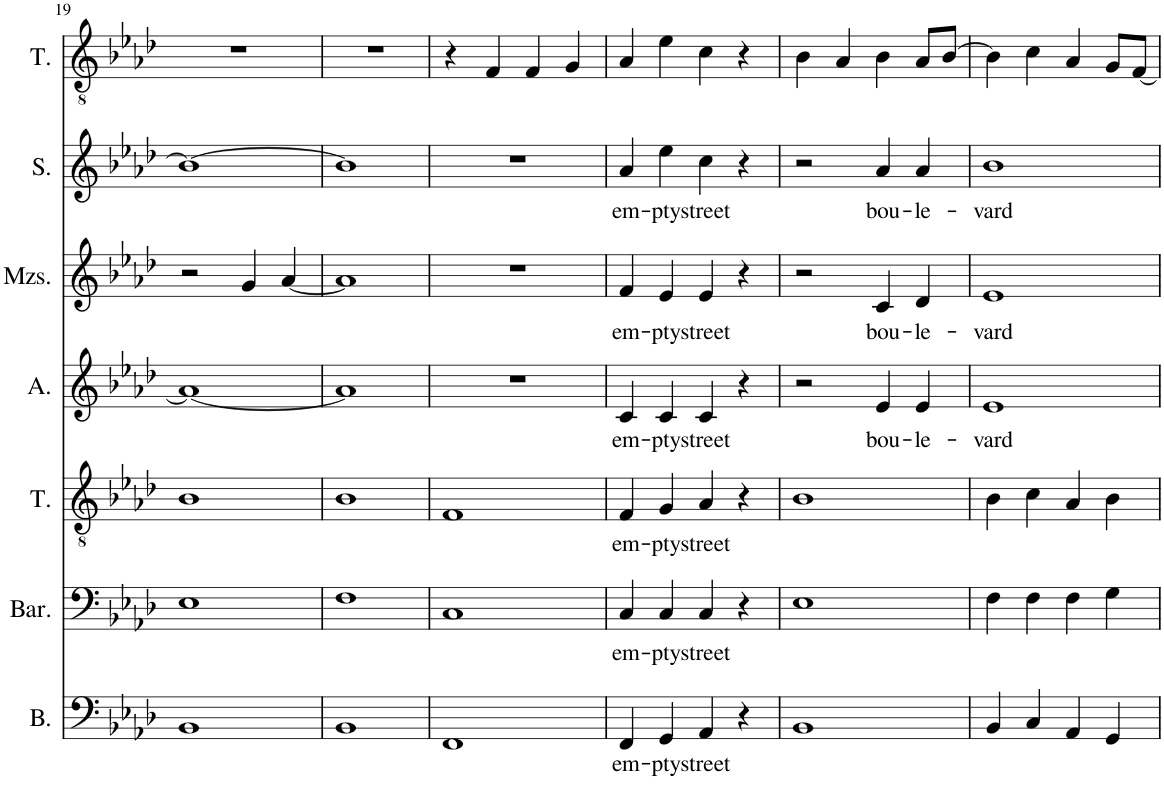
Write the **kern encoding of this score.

**kern	**text	**kern	**text	**kern	**text	**kern	**text	**kern	**text	**kern	**text	**kern
*part7	*part7	*part6	*part6	*part5	*part5	*part4	*part4	*part3	*part3	*part2	*part2	*part1
*staff7	*staff7	*staff6	*staff6	*staff5	*staff5	*staff4	*staff4	*staff3	*staff3	*staff2	*staff2	*staff1
*I"Bass	*	*I"Baritone	*	*I"Tenor	*	*I"Alto	*	*I"Mezzo-soprano	*	*I"Soprano	*	*I"Tenor
*I'B.	*	*I'Bar.	*	*I'T.	*	*I'A.	*	*I'Mzs.	*	*I'S.	*	*I'T.
!!LO:PB:g=z
*clefF4	*	*clefF4	*	*clefGv2	*	*clefG2	*	*clefG2	*	*clefG2	*	*clefGv2
*k[b-e-a-d-]	*	*k[b-e-a-d-]	*	*k[b-e-a-d-]	*	*k[b-e-a-d-]	*	*k[b-e-a-d-]	*	*k[b-e-a-d-]	*	*k[b-e-a-d-]
*M4/4	*	*M4/4	*	*M4/4	*	*M4/4	*	*M4/4	*	*M4/4	*	*M4/4
=19	=19	=19	=19	=19	=19	=19	=19	=19	=19	=19	=19	=19
1BB-	.	1E-	.	1B-	.	1a-_	.	2r	.	1b-_	.	1r
.	.	.	.	.	.	.	.	4g/	.	.	.	.
.	.	.	.	.	.	.	.	[4a-/	.	.	.	.
=20	=20	=20	=20	=20	=20	=20	=20	=20	=20	=20	=20	=20
1BB-	.	1F	.	1B-	.	1a-]	.	1a-]	.	1b-]	.	1r
=21	=21	=21	=21	=21	=21	=21	=21	=21	=21	=21	=21	=21
1FF	.	1C	.	1F	.	1r	.	1r	.	1r	.	4r
.	.	.	.	.	.	.	.	.	.	.	.	4F/
.	.	.	.	.	.	.	.	.	.	.	.	4F/
.	.	.	.	.	.	.	.	.	.	.	.	4G/
=22	=22	=22	=22	=22	=22	=22	=22	=22	=22	=22	=22	=22
!	!LO:LY:b	!	!LO:LY:b	!	!LO:LY:b	!	!LO:LY:b	!	!LO:LY:b	!	!LO:LY:b	!
4FF/	em-	4C/	em-	4F/	em-	4c/	em-	4f/	em-	4a-/	em-	4A-/
!	!LO:LY:b	!	!LO:LY:b	!	!LO:LY:b	!	!LO:LY:b	!	!LO:LY:b	!	!LO:LY:b	!
4GG/	-pty	4C/	-pty	4G/	-pty	4c/	-pty	4e-/	-pty	4ee-\	-pty	4e-\
!	!LO:LY:b	!	!LO:LY:b	!	!LO:LY:b	!	!LO:LY:b	!	!LO:LY:b	!	!LO:LY:b	!
4AA-/	street	4C/	street	4A-/	street	4c/	street	4e-/	street	4cc\	street	4c\
4r	.	4r	.	4r	.	4r	.	4r	.	4r	.	4r
=23	=23	=23	=23	=23	=23	=23	=23	=23	=23	=23	=23	=23
1BB-	.	1E-	.	1B-	.	2r	.	2r	.	2r	.	4B-\
.	.	.	.	.	.	.	.	.	.	.	.	4A-/
!	!	!	!	!	!	!	!LO:LY:b	!	!LO:LY:b	!	!LO:LY:b	!
.	.	.	.	.	.	4e-/	bou-	4c/	bou-	4a-/	bou-	4B-\
!	!	!	!	!	!	!	!LO:LY:b	!	!LO:LY:b	!	!LO:LY:b	!
.	.	.	.	.	.	4e-/	-le-	4d-/	-le-	4a-/	-le-	8A-/L
.	.	.	.	.	.	.	.	.	.	.	.	[8B-/J
=24	=24	=24	=24	=24	=24	=24	=24	=24	=24	=24	=24	=24
!	!	!	!	!	!	!	!LO:LY:b	!	!LO:LY:b	!	!LO:LY:b	!
4BB-/	.	4F\	.	4B-\	.	1e-	-vard	1e-	-vard	1b-	-vard	4B-\]
4C/	.	4F\	.	4c\	.	.	.	.	.	.	.	4c\
4AA-/	.	4F\	.	4A-/	.	.	.	.	.	.	.	4A-/
4GG/	.	4G\	.	4B-\	.	.	.	.	.	.	.	8G/L
.	.	.	.	.	.	.	.	.	.	.	.	[8F/J
=	=	=	=	=	=	=	=	=	=	=	=	=
*-	*-	*-	*-	*-	*-	*-	*-	*-	*-	*-	*-	*-
